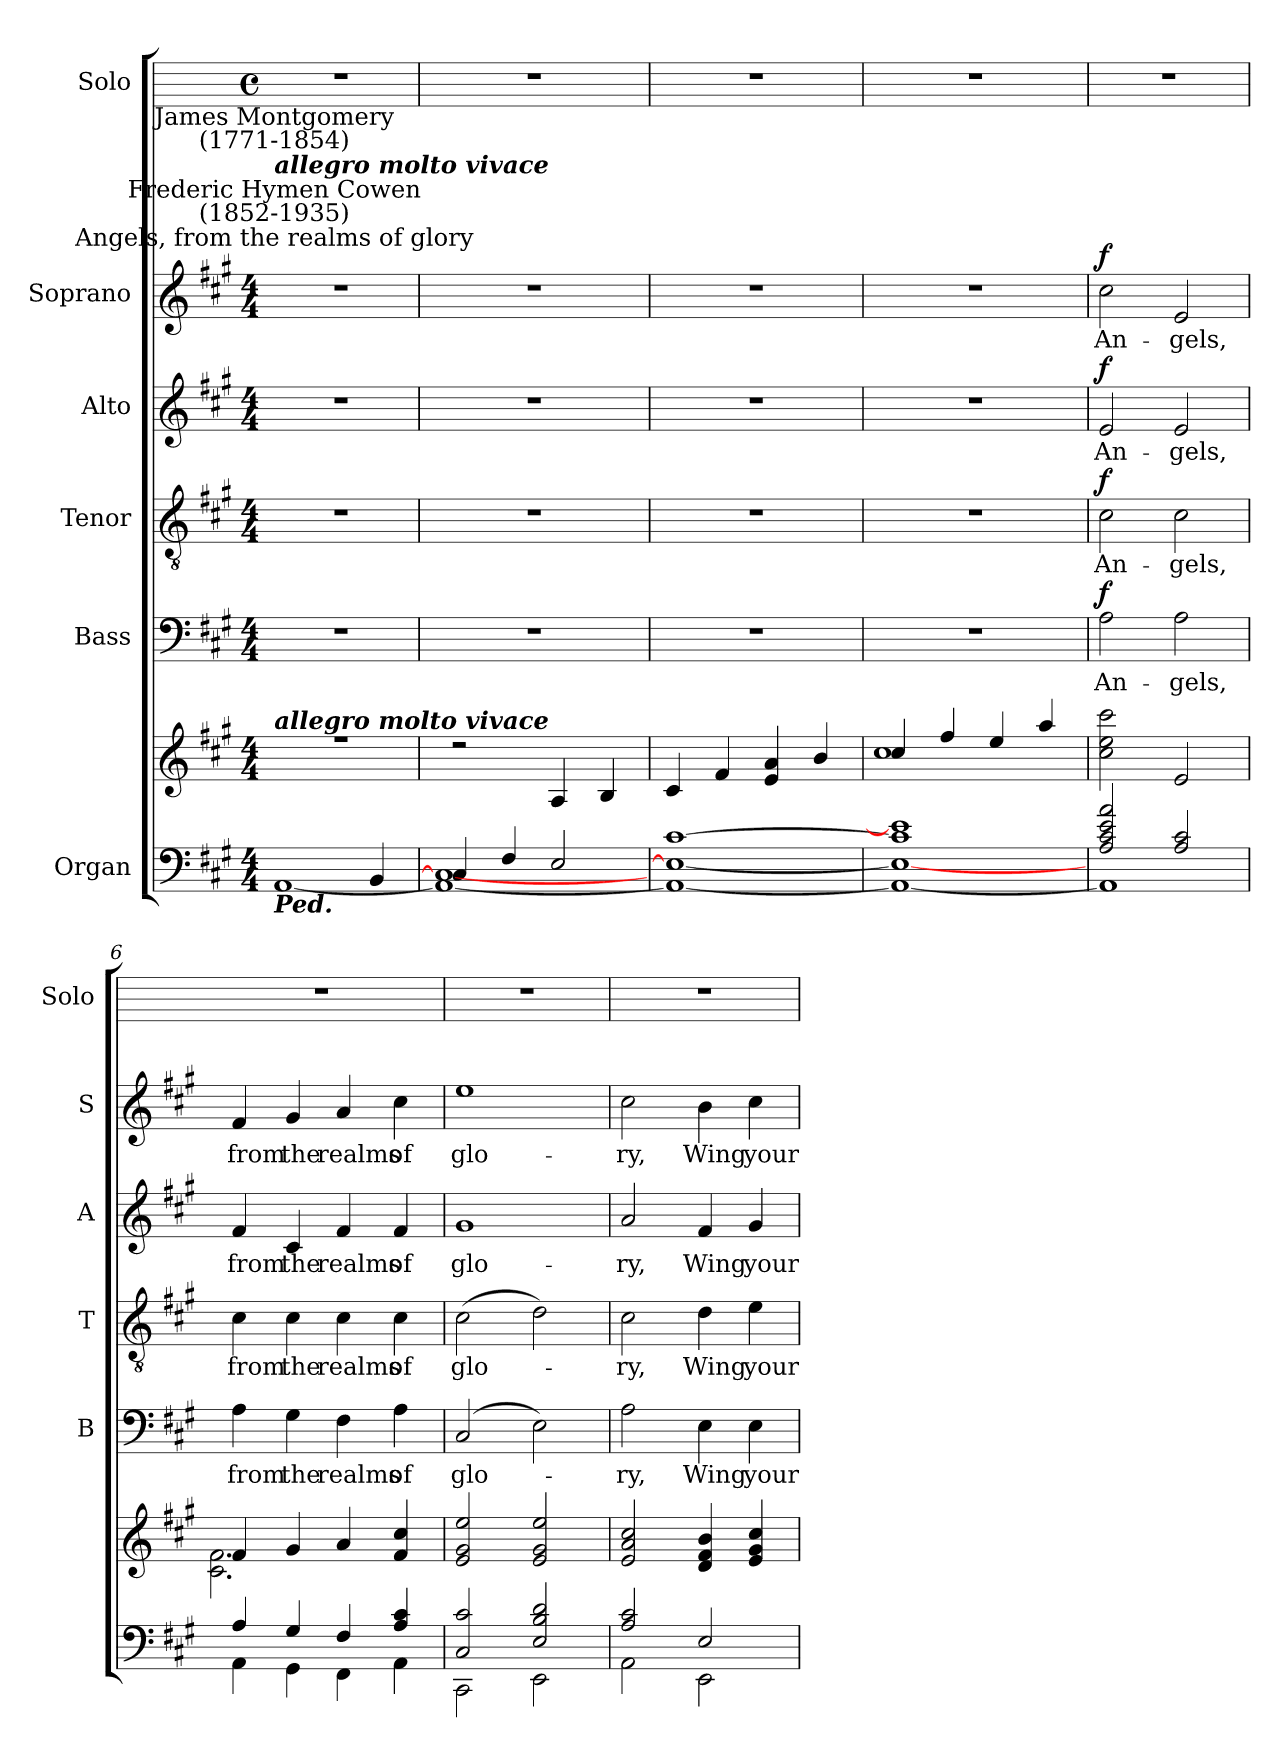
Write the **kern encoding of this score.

**kern	**kern	**kern	**text	**dynam	**kern	**text	**dynam	**kern	**text	**dynam	**kern	**text	**dynam	**kern
*part6	*part6	*part5	*part5	*part5	*part4	*part4	*part4	*part3	*part3	*part3	*part2	*part2	*part2	*part1
*staff7	*staff6	*staff5	*staff5	*staff5	*staff4	*staff4	*staff4	*staff3	*staff3	*staff3	*staff2	*staff2	*staff2	*staff1
*I"Organ	*	*I"Bass	*	*	*I"Tenor	*	*	*I"Alto	*	*	*I"Soprano	*	*	*I"Solo
*	*	*I'B	*	*	*I'T	*	*	*I'A	*	*	*I'S	*	*	*I'Solo
*clefF4	*clefG2	*clefF4	*	*	*clefGv2	*	*	*clefG2	*	*	*clefG2	*	*	*
*k[f#c#g#]	*k[f#c#g#]	*k[f#c#g#]	*	*	*k[f#c#g#]	*	*	*k[f#c#g#]	*	*	*k[f#c#g#]	*	*	*
*A:	*A:	*A:	*	*	*A:	*	*	*A:	*	*	*A:	*	*	*
*M4/4	*M4/4	*M4/4	*	*	*M4/4	*	*	*M4/4	*	*	*M4/4	*	*	*M4/4
*	*	*	*	*	*	*	*	*	*	*	*	*	*	*met(c)
*MM132	*MM132	*MM132	*	*	*MM132	*	*	*MM132	*	*	*MM132	*	*	*MM132
=1	=1	=1	=1	=1	=1	=1	=1	=1	=1	=1	=1	=1	=1	=1
*^	*^	*	*	*	*	*	*	*	*	*	*	*	*	*
!	!	!	!	!	!	!	!	!	!	!	!	!	!LO:TX:a:cj:t=Angels, from the realms of glory	!	!	!
!	!	!	!	!	!	!	!	!	!	!	!	!	!LO:TX:a:cj:t=Frederic Hymen Cowen\n(1852-1935)	!	!	!
!	!	!	!	!	!	!	!	!	!	!	!	!	!LO:TX:a:Bi:t=allegro molto vivace	!	!	!
!	!	!	!	!	!	!	!	!	!	!	!	!	!LO:TX:a:cj:t=James Montgomery\n(1771-1854)	!	!	!
!	!	!LO:TX:a:Bi:t=allegro molto vivace	!	!	!	!	!	!	!	!	!	!	!	!	!	!
!LO:TX:b:Bi:t=Ped.	!	!	!	!	!	!	!	!	!	!	!	!	!	!	!	!
2.ryy	[1AA\	1r	1ryy	1r	.	.	1r	.	.	1r	.	.	1r	.	.	1r
4BB/	.	.	.	.	.	.	.	.	.	.	.	.	.	.	.	.
=2	=2	=2	=2	=2	=2	=2	=2	=2	=2	=2	=2	=2	=2	=2	=2	=2
4C#/	1AA\_ 1C#\_	2r	1ryy	1r	.	.	1r	.	.	1r	.	.	1r	.	.	1r
4F#/	.	.	.	.	.	.	.	.	.	.	.	.	.	.	.	.
2E/	.	4A/	.	.	.	.	.	.	.	.	.	.	.	.	.	.
.	.	4B/	.	.	.	.	.	.	.	.	.	.	.	.	.	.
=3	=3	=3	=3	=3	=3	=3	=3	=3	=3	=3	=3	=3	=3	=3	=3	=3
[1c#/	1AA\_ 1E\_	4c#/	1ryy	1r	.	.	1r	.	.	1r	.	.	1r	.	.	1r
.	.	4f#/	.	.	.	.	.	.	.	.	.	.	.	.	.	.
.	.	4e/ 4a/	.	.	.	.	.	.	.	.	.	.	.	.	.	.
.	.	4b/	.	.	.	.	.	.	.	.	.	.	.	.	.	.
=4	=4	=4	=4	=4	=4	=4	=4	=4	=4	=4	=4	=4	=4	=4	=4	=4
1c#/] 1e/]	1AA\_ 1E\_	4cc#/	1cc#\	1r	.	.	1r	.	.	1r	.	.	1r	.	.	1r
.	.	4ff#/	.	.	.	.	.	.	.	.	.	.	.	.	.	.
.	.	4ee/	.	.	.	.	.	.	.	.	.	.	.	.	.	.
.	.	4aa/	.	.	.	.	.	.	.	.	.	.	.	.	.	.
=5	=5	=5	=5	=5	=5	=5	=5	=5	=5	=5	=5	=5	=5	=5	=5	=5
!	!	!	!	!	!LO:LY:b	!LO:DY:b	!	!LO:LY:b	!LO:DY:b	!	!LO:LY:b	!LO:DY:b	!	!LO:LY:b	!LO:DY:b	!
2A/ 2c#/ 2e/ 2a/	1AA\]	2ryy	2cc#\ 2ee\ 2ccc#\	2A	An-	f	2c#	An-	f	2e	An-	f	2cc#	An-	f	1r
!	!	!	!	!	!LO:LY:b	!	!	!LO:LY:b	!	!	!LO:LY:b	!	!	!LO:LY:b	!	!
2A/ 2c#/	.	2e/	2ryy	2A	-gels,	.	2c#	-gels,	.	2e	-gels,	.	2e	-gels,	.	.
=6	=6	=6	=6	=6	=6	=6	=6	=6	=6	=6	=6	=6	=6	=6	=6	=6
!	!	!	!	!	!LO:LY:b	!	!	!LO:LY:b	!	!	!LO:LY:b	!	!	!LO:LY:b	!	!
4A/	4AA\	4f#/	2.c#\ 2.f#\	4A	from	.	4c#	from	.	4f#	from	.	4f#	from	.	1r
!	!	!	!	!	!LO:LY:b	!	!	!LO:LY:b	!	!	!LO:LY:b	!	!	!LO:LY:b	!	!
4G#/	4GG#\	4g#/	.	4G#	the	.	4c#	the	.	4c#	the	.	4g#	the	.	.
!	!	!	!	!	!LO:LY:b	!	!	!LO:LY:b	!	!	!LO:LY:b	!	!	!LO:LY:b	!	!
4F#/	4FF#\	4a/	.	4F#	realms	.	4c#	realms	.	4f#	realms	.	4a	realms	.	.
!	!	!	!	!	!LO:LY:b	!	!	!LO:LY:b	!	!	!LO:LY:b	!	!	!LO:LY:b	!	!
4A/ 4c#/	4AA\	4f#/ 4cc#/	4ryy	4A	of	.	4c#	of	.	4f#	of	.	4cc#	of	.	.
=7	=7	=7	=7	=7	=7	=7	=7	=7	=7	=7	=7	=7	=7	=7	=7	=7
!	!	!	!	!	!LO:LY:b	!	!	!LO:LY:b	!	!	!LO:LY:b	!	!	!LO:LY:b	!	!
2C#/ 2c#/	2CC#\	2e/ 2g#/ 2ee/	1ryy	(<2C#	glo-	.	(>2c#	glo-	.	1g#	glo-	.	1ee	glo-	.	1r
2E/ 2B/ 2d/	2EE\	2e/ 2g#/ 2ee/	.	2E)	.	.	2d)	.	.	.	.	.	.	.	.	.
=8	=8	=8	=8	=8	=8	=8	=8	=8	=8	=8	=8	=8	=8	=8	=8	=8
!	!	!	!	!	!LO:LY:b	!	!	!LO:LY:b	!	!	!LO:LY:b	!	!	!LO:LY:b	!	!
2A/ 2c#/	2AA\	2e/ 2a/ 2cc#/	1ryy	2A	ry,	.	2c#	ry,	.	2a	-ry,	.	2cc#	-ry,	.	1r
!	!	!	!	!	!LO:LY:b	!	!	!LO:LY:b	!	!	!LO:LY:b	!	!	!LO:LY:b	!	!
2E/	2EE\	4d/ 4f#/ 4b/	.	4E	Wing	.	4d	Wing	.	4f#	Wing	.	4b	Wing	.	.
!	!	!	!	!	!LO:LY:b	!	!	!LO:LY:b	!	!	!LO:LY:b	!	!	!LO:LY:b	!	!
.	.	4e/ 4g#/ 4cc#/	.	4E	your	.	4e	your	.	4g#	your	.	4cc#	your	.	.
*v	*v	*	*	*	*	*	*	*	*	*	*	*	*	*	*	*
*	*v	*v	*	*	*	*	*	*	*	*	*	*	*	*	*
=	=	=	=	=	=	=	=	=	=	=	=	=	=	=
*-	*-	*-	*-	*-	*-	*-	*-	*-	*-	*-	*-	*-	*-	*-
